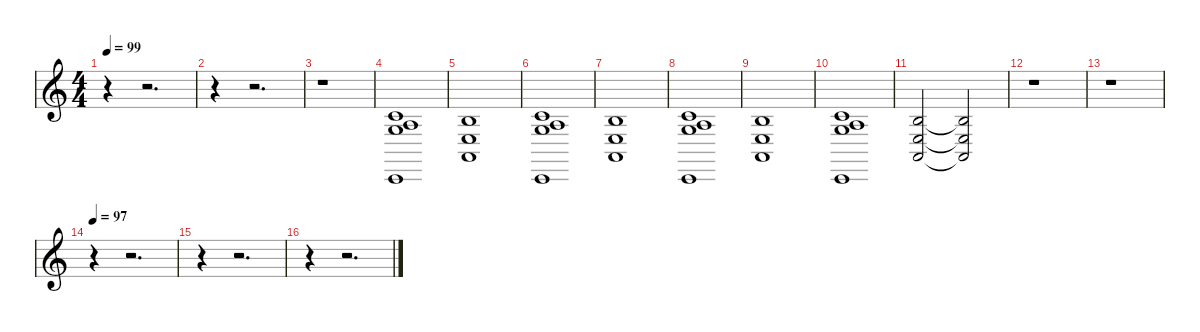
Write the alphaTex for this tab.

\defaultSystemsLayout 4
\hideDynamics
\bracketExtendMode nobrackets
\singleTrackTrackNamePolicy hidden
\multiTrackTrackNamePolicy hidden
\firstSystemTrackNameMode fullname
\firstSystemTrackNameOrientation horizontal
\otherSystemsTrackNameOrientation horizontal
\track ("Synth" "vln.") {instrument stringensemble1}
\staff {score}
\tuning (E4 C4 G3 C3 G2 C2)
\ts (4 4)
\beaming (8 2 2 2 2)
\tempo 99
\clef g2
\ks c
r.4{dy f instrument stringensemble1 beam Down} r.2{d beam Down} |
r.4{beam Down} r.2{d beam Down} |
r.1{beam Down} |
(5.3 9.4 12.5 0.6).1{beam Up} |
(11.4 9.5 9.6).1{beam Up} |
(5.3 9.4 12.5 0.6).1{beam Up} |
(11.4 9.5 9.6).1{beam Up} |
(5.3 9.4 12.5 0.6).1{beam Up} |
(11.4 9.5 9.6).1{beam Up} |
(5.3 9.4 12.5 0.6).1{beam Up} |
(11.4 9.5 9.6).2{beam Up} (11.4{t} 9.5{t} 9.6{t}).2{beam Up} |
r.1{beam Down} |
r.1{beam Down} |
\tempo 97
r.4{beam Down} r.2{d beam Down} |
r.4{beam Down} r.2{d beam Down} |
r.4{beam Down} r.2{d beam Down}
